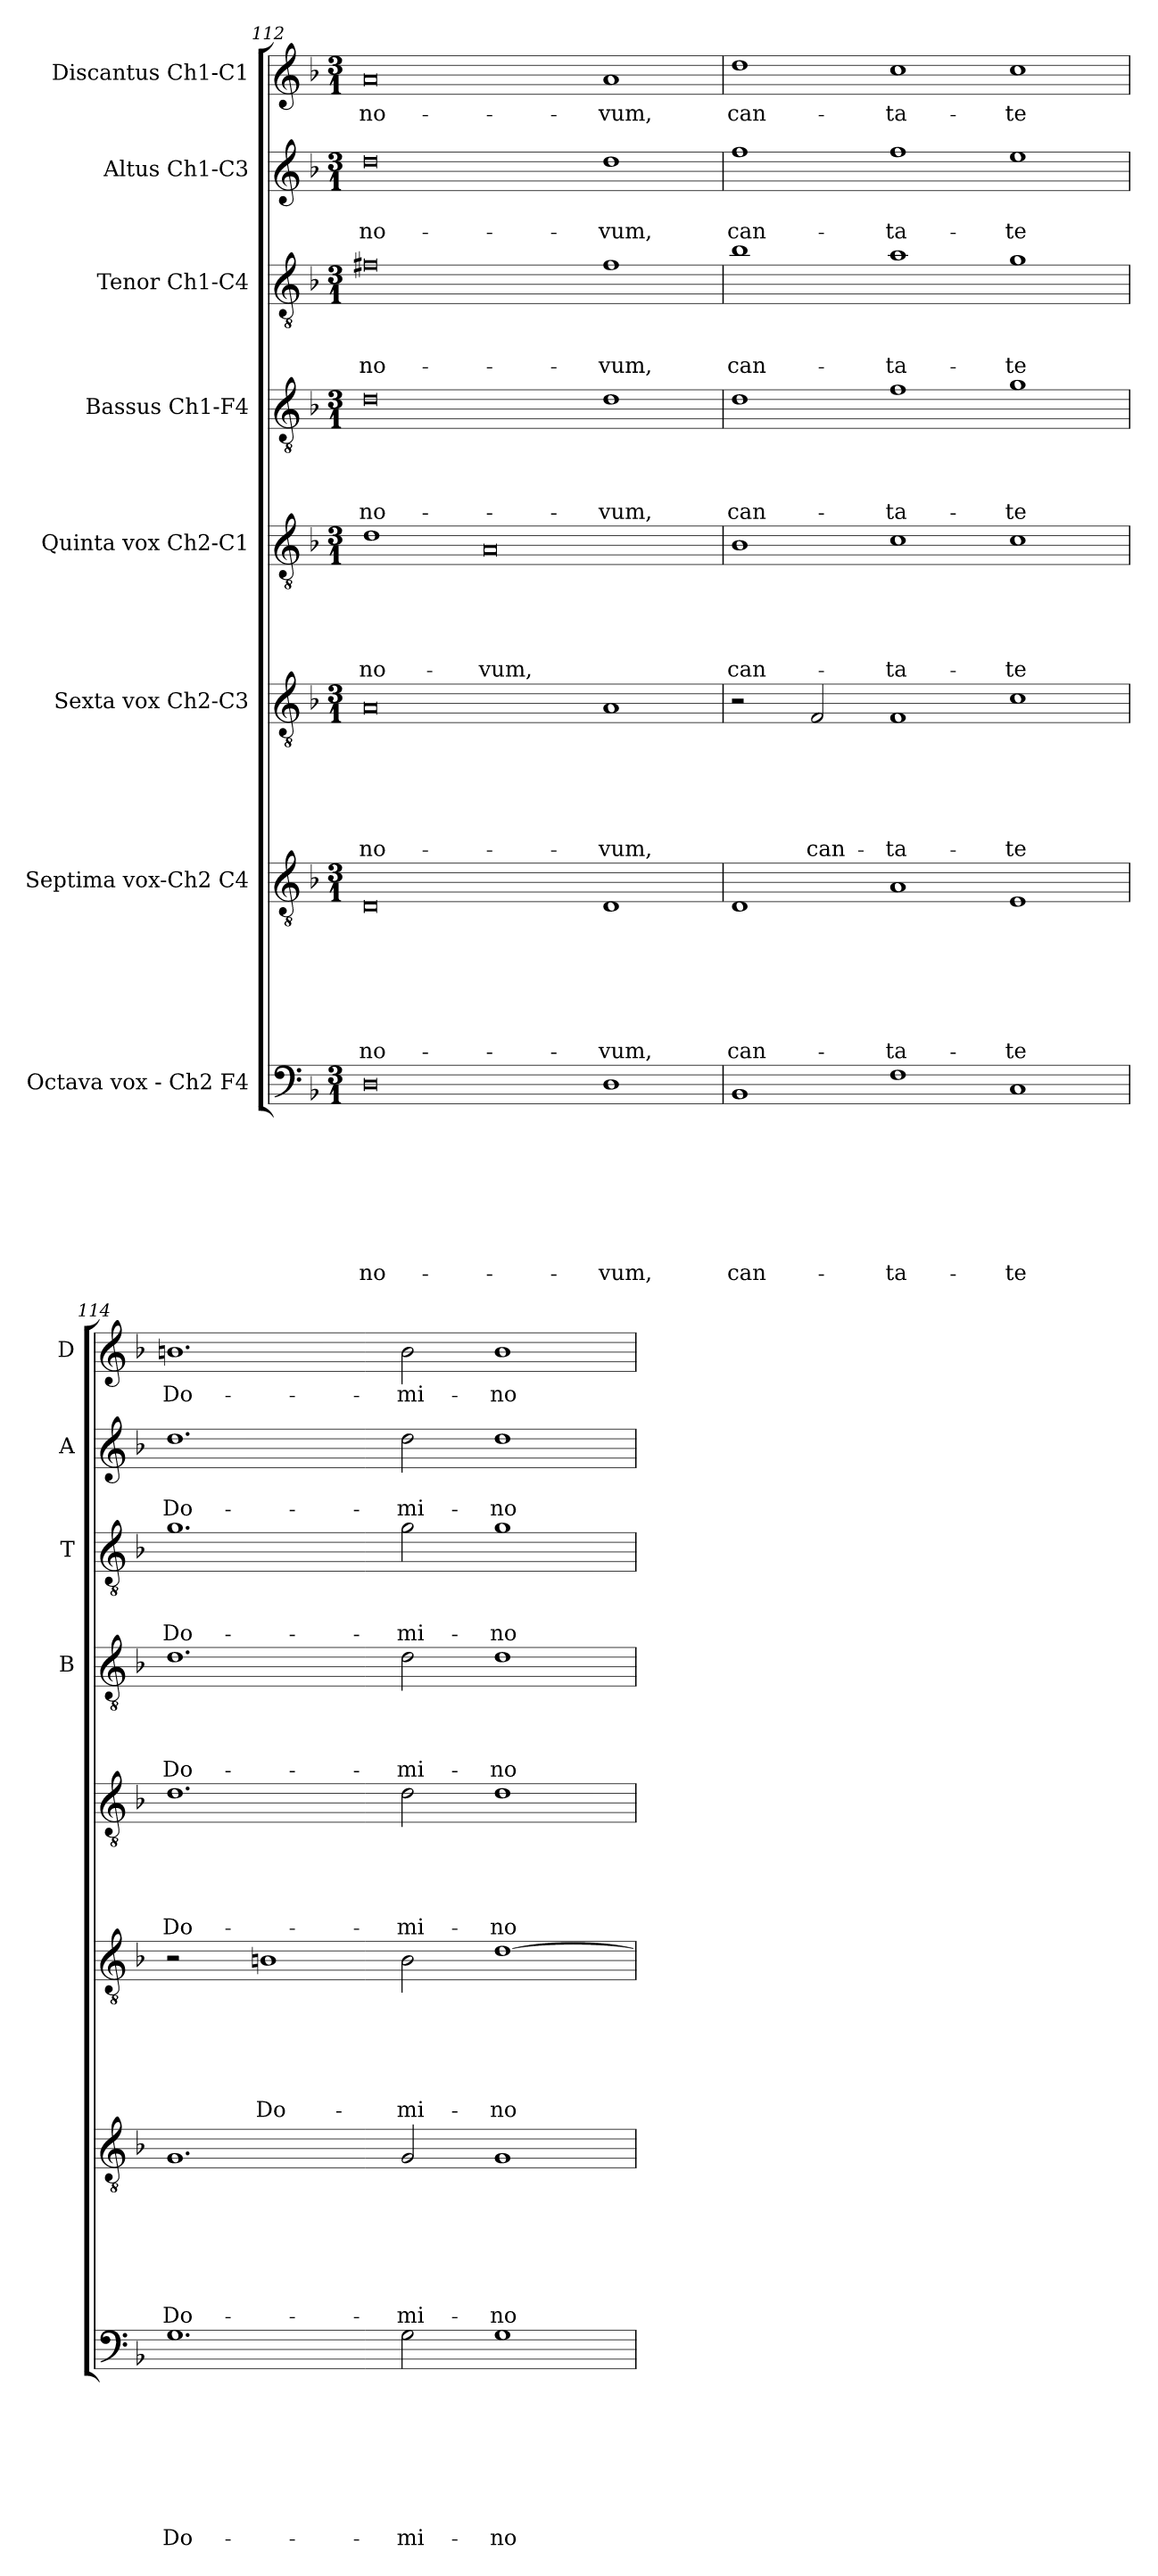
**kern	**text	**text	**text	**text	**text	**text	**text	**text	**kern	**text	**text	**text	**text	**text	**text	**text	**kern	**text	**text	**text	**text	**text	**text	**kern	**text	**text	**text	**text	**text	**kern	**text	**text	**text	**text	**kern	**text	**text	**text	**kern	**text	**text	**kern	**text
*part8	*part8	*part8	*part8	*part8	*part8	*part8	*part8	*part8	*part7	*part7	*part7	*part7	*part7	*part7	*part7	*part7	*part6	*part6	*part6	*part6	*part6	*part6	*part6	*part5	*part5	*part5	*part5	*part5	*part5	*part4	*part4	*part4	*part4	*part4	*part3	*part3	*part3	*part3	*part2	*part2	*part2	*part1	*part1
*staff8	*staff8	*staff8	*staff8	*staff8	*staff8	*staff8	*staff8	*staff8	*staff7	*staff7	*staff7	*staff7	*staff7	*staff7	*staff7	*staff7	*staff6	*staff6	*staff6	*staff6	*staff6	*staff6	*staff6	*staff5	*staff5	*staff5	*staff5	*staff5	*staff5	*staff4	*staff4	*staff4	*staff4	*staff4	*staff3	*staff3	*staff3	*staff3	*staff2	*staff2	*staff2	*staff1	*staff1
*I"Octava vox - Ch2 F4	*	*	*	*	*	*	*	*	*I"Septima  vox-Ch2 C4	*	*	*	*	*	*	*	*I"Sexta vox  Ch2-C3	*	*	*	*	*	*	*I"Quinta vox  Ch2-C1	*	*	*	*	*	*I"Bassus  Ch1-F4	*	*	*	*	*I"Tenor Ch1-C4	*	*	*	*I"Altus  Ch1-C3	*	*	*I"Discantus  Ch1-C1	*
*	*	*	*	*	*	*	*	*	*	*	*	*	*	*	*	*	*	*	*	*	*	*	*	*	*	*	*	*	*	*I'B	*	*	*	*	*I'T	*	*	*	*I'A	*	*	*I'D	*
*clefF4	*	*	*	*	*	*	*	*	*clefGv2	*	*	*	*	*	*	*	*clefGv2	*	*	*	*	*	*	*clefGv2	*	*	*	*	*	*clefGv2	*	*	*	*	*clefGv2	*	*	*	*clefG2	*	*	*clefG2	*
*k[b-]	*	*	*	*	*	*	*	*	*k[b-]	*	*	*	*	*	*	*	*k[b-]	*	*	*	*	*	*	*k[b-]	*	*	*	*	*	*k[b-]	*	*	*	*	*k[b-]	*	*	*	*k[b-]	*	*	*k[b-]	*
*F:	*	*	*	*	*	*	*	*	*F:	*	*	*	*	*	*	*	*F:	*	*	*	*	*	*	*F:	*	*	*	*	*	*F:	*	*	*	*	*F:	*	*	*	*F:	*	*	*F:	*
*M3/1	*	*	*	*	*	*	*	*	*M3/1	*	*	*	*	*	*	*	*M3/1	*	*	*	*	*	*	*M3/1	*	*	*	*	*	*M3/1	*	*	*	*	*M3/1	*	*	*	*M3/1	*	*	*M3/1	*
=112	=112	=112	=112	=112	=112	=112	=112	=112	=112	=112	=112	=112	=112	=112	=112	=112	=112	=112	=112	=112	=112	=112	=112	=112	=112	=112	=112	=112	=112	=112	=112	=112	=112	=112	=112	=112	=112	=112	=112	=112	=112	=112	=112
!	!	!	!	!	!	!	!	!LO:LY:b	!	!	!	!	!	!	!	!LO:LY:b	!	!	!	!	!	!	!LO:LY:b	!	!	!	!	!	!LO:LY:b	!	!	!	!	!LO:LY:b	!	!	!	!LO:LY:b	!	!	!LO:LY:b	!	!LO:LY:b
0D	.	.	.	.	.	.	.	no-	0D	.	.	.	.	.	.	no-	0A	.	.	.	.	.	no-	1d	.	.	.	.	no-	0d	.	.	.	no-	0f#X	.	.	no-	0dd	.	no-	0a	no-
!	!	!	!	!	!	!	!	!	!	!	!	!	!	!	!	!	!	!	!	!	!	!	!	!	!	!	!	!	!LO:LY:b	!	!	!	!	!	!	!	!	!	!	!	!	!	!
.	.	.	.	.	.	.	.	.	.	.	.	.	.	.	.	.	.	.	.	.	.	.	.	0A	.	.	.	.	-vum,	.	.	.	.	.	.	.	.	.	.	.	.	.	.
!	!	!	!	!	!	!	!	!LO:LY:b	!	!	!	!	!	!	!	!LO:LY:b	!	!	!	!	!	!	!LO:LY:b	!	!	!	!	!	!	!	!	!	!	!LO:LY:b	!	!	!	!LO:LY:b	!	!	!LO:LY:b	!	!LO:LY:b
1D	.	.	.	.	.	.	.	-vum,	1D	.	.	.	.	.	.	-vum,	1A	.	.	.	.	.	-vum,	.	.	.	.	.	.	1d	.	.	.	-vum,	1f#	.	.	-vum,	1dd	.	-vum,	1a	-vum,
!!LO:PB:g=z
=113	=113	=113	=113	=113	=113	=113	=113	=113	=113	=113	=113	=113	=113	=113	=113	=113	=113	=113	=113	=113	=113	=113	=113	=113	=113	=113	=113	=113	=113	=113	=113	=113	=113	=113	=113	=113	=113	=113	=113	=113	=113	=113	=113
!	!	!	!	!	!	!	!	!LO:LY:b	!	!	!	!	!	!	!	!LO:LY:b	!	!	!	!	!	!	!	!	!	!	!	!	!LO:LY:b	!	!	!	!	!LO:LY:b	!	!	!	!LO:LY:b	!	!	!LO:LY:b	!	!LO:LY:b
1BB-	.	.	.	.	.	.	.	can-	1D	.	.	.	.	.	.	can-	2r	.	.	.	.	.	.	1B-	.	.	.	.	can-	1d	.	.	.	can-	1b-	.	.	can-	1ff	.	can-	1dd	can-
!	!	!	!	!	!	!	!	!	!	!	!	!	!	!	!	!	!	!	!	!	!	!	!LO:LY:b	!	!	!	!	!	!	!	!	!	!	!	!	!	!	!	!	!	!	!	!
.	.	.	.	.	.	.	.	.	.	.	.	.	.	.	.	.	2F/	.	.	.	.	.	can-	.	.	.	.	.	.	.	.	.	.	.	.	.	.	.	.	.	.	.	.
!	!	!	!	!	!	!	!	!LO:LY:b	!	!	!	!	!	!	!	!LO:LY:b	!	!	!	!	!	!	!LO:LY:b	!	!	!	!	!	!LO:LY:b	!	!	!	!	!LO:LY:b	!	!	!	!LO:LY:b	!	!	!LO:LY:b	!	!LO:LY:b
1F	.	.	.	.	.	.	.	-ta-	1A	.	.	.	.	.	.	-ta-	1F	.	.	.	.	.	-ta-	1c	.	.	.	.	-ta-	1f	.	.	.	-ta-	1a	.	.	-ta-	1ff	.	-ta-	1cc	-ta-
!	!	!	!	!	!	!	!	!LO:LY:b	!	!	!	!	!	!	!	!LO:LY:b	!	!	!	!	!	!	!LO:LY:b	!	!	!	!	!	!LO:LY:b	!	!	!	!	!LO:LY:b	!	!	!	!LO:LY:b	!	!	!LO:LY:b	!	!LO:LY:b
1C	.	.	.	.	.	.	.	-te	1E	.	.	.	.	.	.	-te	1c	.	.	.	.	.	-te	1c	.	.	.	.	-te	1g	.	.	.	-te	1g	.	.	-te	1ee	.	-te	1cc	-te
=114	=114	=114	=114	=114	=114	=114	=114	=114	=114	=114	=114	=114	=114	=114	=114	=114	=114	=114	=114	=114	=114	=114	=114	=114	=114	=114	=114	=114	=114	=114	=114	=114	=114	=114	=114	=114	=114	=114	=114	=114	=114	=114	=114
!	!	!	!	!	!	!	!	!LO:LY:b	!	!	!	!	!	!	!	!LO:LY:b	!	!	!	!	!	!	!	!	!	!	!	!	!LO:LY:b	!	!	!	!	!LO:LY:b	!	!	!	!LO:LY:b	!	!	!LO:LY:b	!	!LO:LY:b
1.G	.	.	.	.	.	.	.	Do-	1.G	.	.	.	.	.	.	Do-	2r	.	.	.	.	.	.	1.d	.	.	.	.	Do-	1.d	.	.	.	Do-	1.g	.	.	Do-	1.dd	.	Do-	1.bn	Do-
!	!	!	!	!	!	!	!	!	!	!	!	!	!	!	!	!	!	!	!	!	!	!	!LO:LY:b	!	!	!	!	!	!	!	!	!	!	!	!	!	!	!	!	!	!	!	!
.	.	.	.	.	.	.	.	.	.	.	.	.	.	.	.	.	1B	.	.	.	.	.	Do-	.	.	.	.	.	.	.	.	.	.	.	.	.	.	.	.	.	.	.	.
!	!	!	!	!	!	!	!	!LO:LY:b	!	!	!	!	!	!	!	!LO:LY:b	!	!	!	!	!	!	!LO:LY:b	!	!	!	!	!	!LO:LY:b	!	!	!	!	!LO:LY:b	!	!	!	!LO:LY:b	!	!	!LO:LY:b	!	!LO:LY:b
2G\	.	.	.	.	.	.	.	-mi-	2G/	.	.	.	.	.	.	-mi-	2B\	.	.	.	.	.	-mi-	2d\	.	.	.	.	-mi-	2d\	.	.	.	-mi-	2g\	.	.	-mi-	2dd\	.	-mi-	2b\	-mi-
!	!	!	!	!	!	!	!	!LO:LY:b	!	!	!	!	!	!	!	!LO:LY:b	!	!	!	!	!	!	!LO:LY:b	!	!	!	!	!	!LO:LY:b	!	!	!	!	!LO:LY:b	!	!	!	!LO:LY:b	!	!	!LO:LY:b	!	!LO:LY:b
1G	.	.	.	.	.	.	.	-no	1G	.	.	.	.	.	.	-no	[1d	.	.	.	.	.	-no	1d	.	.	.	.	-no	1d	.	.	.	-no	1g	.	.	-no	1dd	.	-no	1b	-no
=	=	=	=	=	=	=	=	=	=	=	=	=	=	=	=	=	=	=	=	=	=	=	=	=	=	=	=	=	=	=	=	=	=	=	=	=	=	=	=	=	=	=	=
*-	*-	*-	*-	*-	*-	*-	*-	*-	*-	*-	*-	*-	*-	*-	*-	*-	*-	*-	*-	*-	*-	*-	*-	*-	*-	*-	*-	*-	*-	*-	*-	*-	*-	*-	*-	*-	*-	*-	*-	*-	*-	*-	*-
